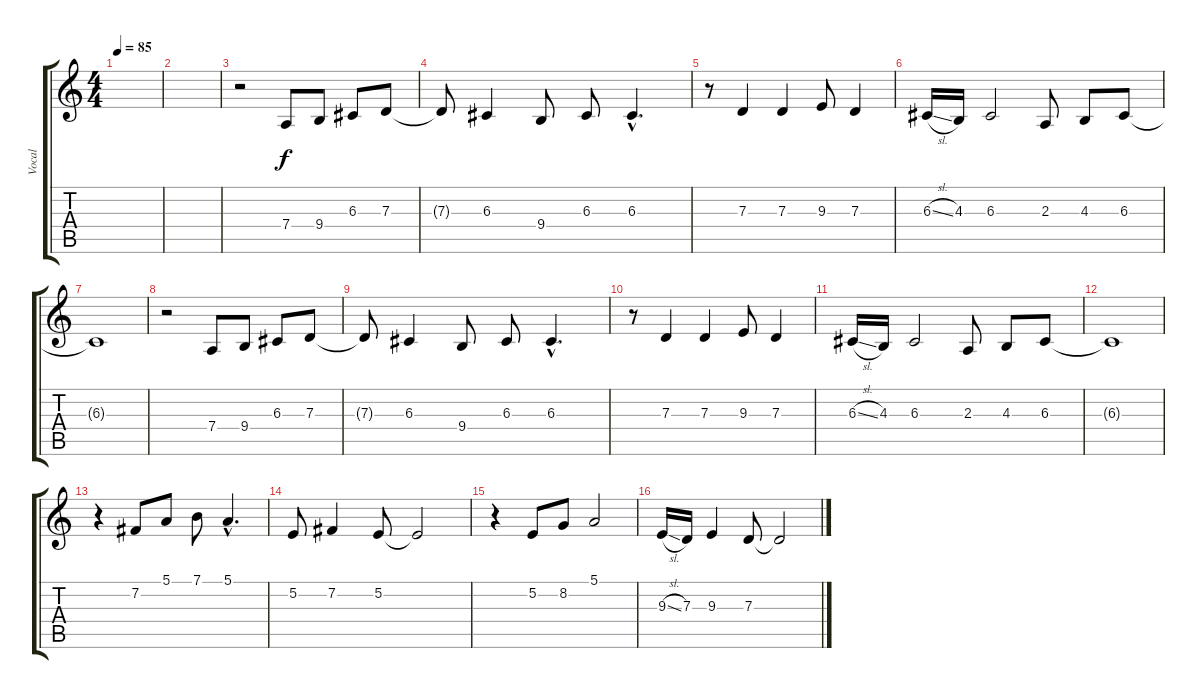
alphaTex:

\track ("Vocal" "Vocal") {instrument lead6voice}
\staff {score tabs}
\tuning (E4 B3 G3 D3 A2 E2) {hide}
\ts (4 4)
\tempo 85
\clef g2
\ks c
|
|
r.2 7.4.8 9.4.8 6.3.8 7.3.8 |
7.3{t}.8 6.3.4 9.4.8 6.3.8 6.3{hac}.4{d} |
r.8 7.3.4 7.3.4 9.3.8 7.3.4 |
6.3{sl}.16 4.3.16 6.3.2 2.3.8 4.3.8 6.3.8 |
6.3{t}.1 |
r.2 7.4.8 9.4.8 6.3.8 7.3.8 |
7.3{t}.8 6.3.4 9.4.8 6.3.8 6.3{hac}.4{d} |
r.8 7.3.4 7.3.4 9.3.8 7.3.4 |
6.3{sl}.16 4.3.16 6.3.2 2.3.8 4.3.8 6.3.8 |
6.3{t}.1 |
r.4 7.2.8 5.1.8 7.1.8 5.1{hac}.4{d} |
5.2.8 7.2.4 5.2.8 5.2{t}.2 |
r.4 5.2.8 8.2.8 5.1.2 |
9.3{sl}.16 7.3.16 9.3.4 7.3.8 7.3{t}.2
